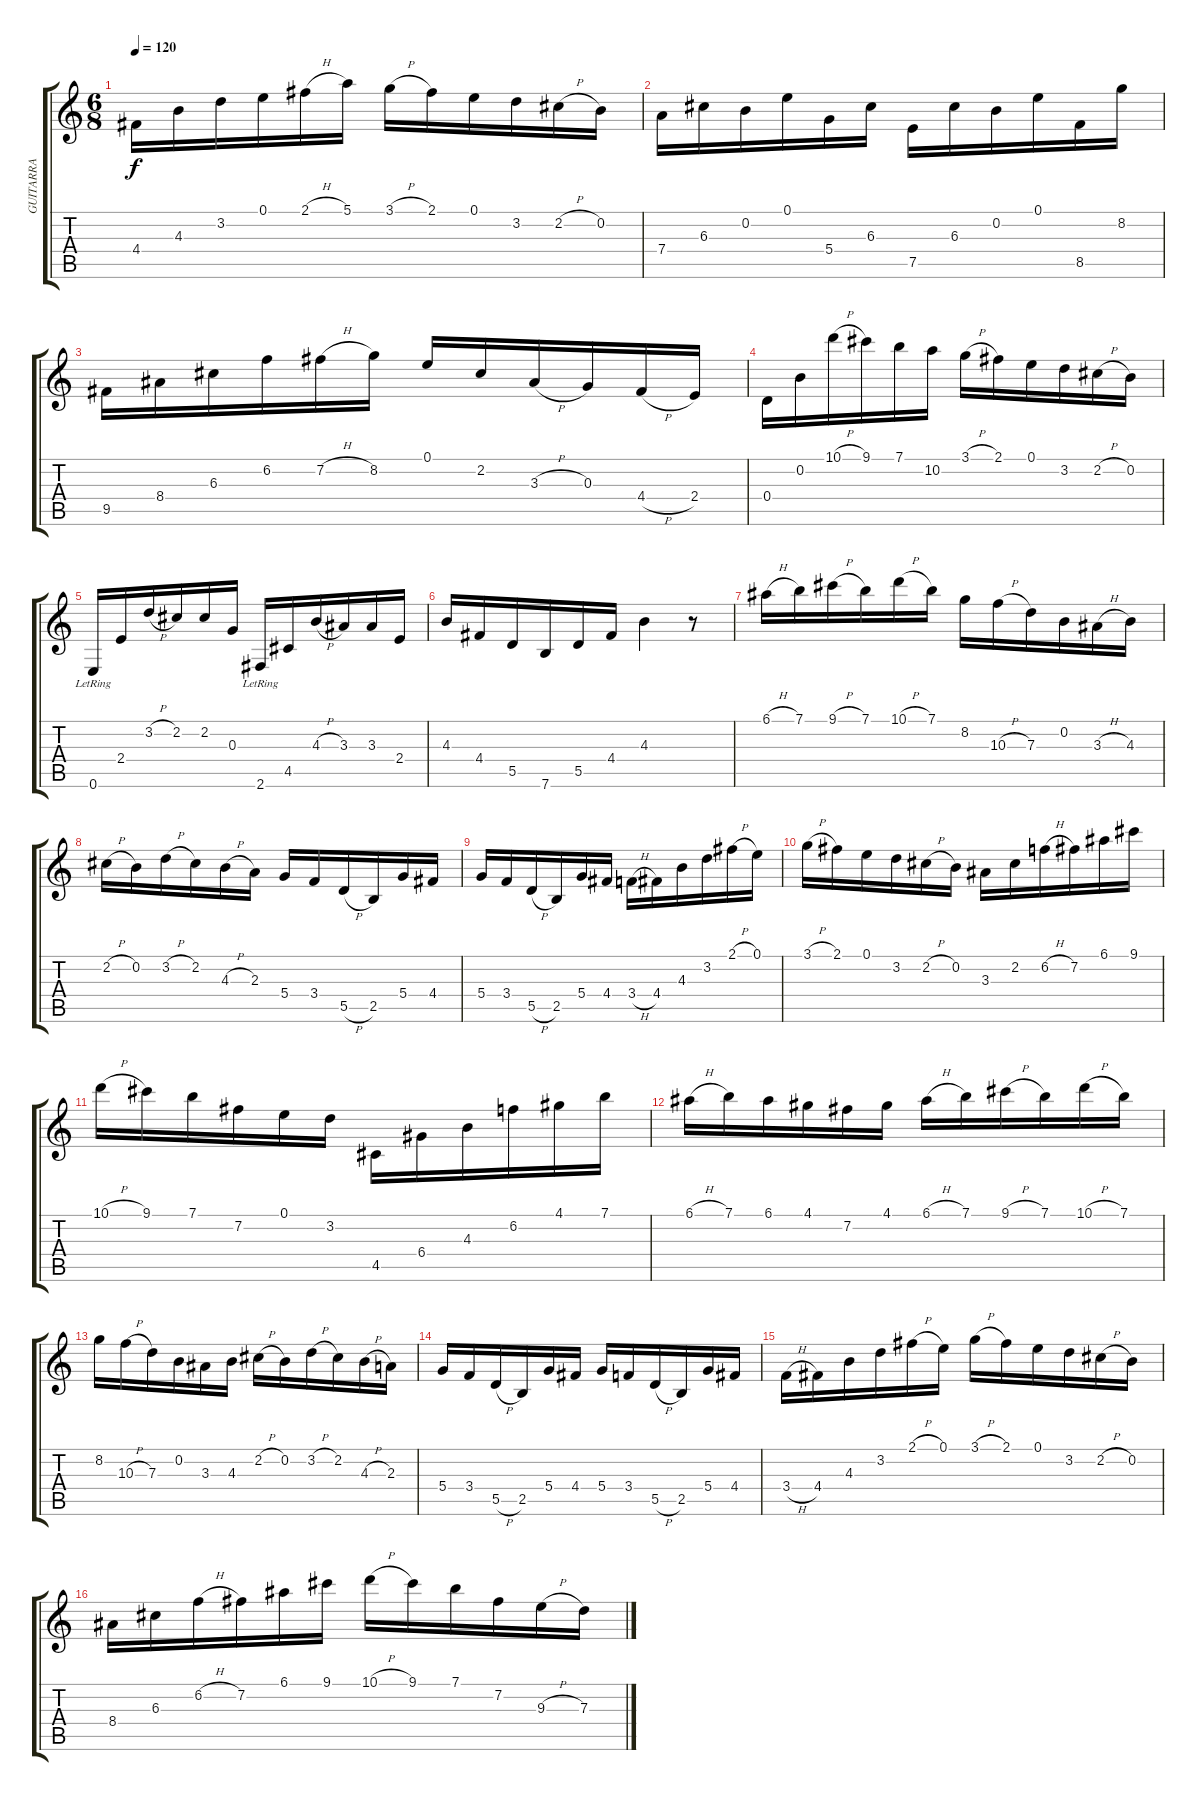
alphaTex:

\track ("GUITARRA" "GUITARRA") {instrument acousticguitarnylon}
\staff {score tabs}
\tuning (E4 B3 G3 D3 A2 E2) {hide}
\ts (6 8)
\tempo 120
\clef g2
\ks c
4.4.16{dy f} 4.3.16 3.2.16 0.1.16 2.1{h}.16 5.1.16 3.1{h}.16 2.1.16 0.1.16 3.2.16 2.2{h}.16 0.2.16 |
7.4.16 6.3.16 0.2.16 0.1.16 5.4.16 6.3.16 7.5.16 6.3.16 0.2.16 0.1.16 8.5.16 8.2.16 |
9.5.16 8.4.16 6.3.16 6.2.16 7.2{h}.16 8.2.16 0.1.16 2.2.16 3.3{h}.16 0.3.16 4.4{h}.16 2.4.16 |
0.4.16 0.2.16 10.1{h}.16 9.1.16 7.1.16 10.2.16 3.1{h}.16 2.1.16 0.1.16 3.2.16 2.2{h}.16 0.2.16 |
0.6{lr}.16 2.4.16 3.2{h}.16 2.2.16 2.2.16 0.3.16 2.6{lr}.16 4.5.16 4.3{h}.16 3.3.16 3.3.16 2.4.16 |
4.3.16 4.4.16 5.5.16 7.6.16 5.5.16 4.4.16 4.3.4 r.8 |
6.1{h}.16 7.1.16 9.1{h}.16 7.1.16 10.1{h}.16 7.1.16 8.2.16 10.3{h}.16 7.3.16 0.2.16 3.3{h}.16 4.3.16 |
2.2{h}.16 0.2.16 3.2{h}.16 2.2.16 4.3{h}.16 2.3.16 5.4.16 3.4.16 5.5{h}.16 2.5.16 5.4.16 4.4.16 |
5.4.16 3.4.16 5.5{h}.16 2.5.16 5.4.16 4.4.16 3.4{h}.16 4.4.16 4.3.16 3.2.16 2.1{h}.16 0.1.16 |
3.1{h}.16 2.1.16 0.1.16 3.2.16 2.2{h}.16 0.2.16 3.3.16 2.2.16 6.2{h}.16 7.2.16 6.1.16 9.1.16 |
10.1{h}.16 9.1.16 7.1.16 7.2.16 0.1.16 3.2.16 4.5.16 6.4.16 4.3.16 6.2.16 4.1.16 7.1.16 |
6.1{h}.16 7.1.16 6.1.16 4.1.16 7.2.16 4.1.16 6.1{h}.16 7.1.16 9.1{h}.16 7.1.16 10.1{h}.16 7.1.16 |
8.2.16 10.3{h}.16 7.3.16 0.2.16 3.3.16 4.3.16 2.2{h}.16 0.2.16 3.2{h}.16 2.2.16 4.3{h}.16 2.3.16 |
5.4.16 3.4.16 5.5{h}.16 2.5.16 5.4.16 4.4.16 5.4.16 3.4.16 5.5{h}.16 2.5.16 5.4.16 4.4.16 |
3.4{h}.16 4.4.16 4.3.16 3.2.16 2.1{h}.16 0.1.16 3.1{h}.16 2.1.16 0.1.16 3.2.16 2.2{h}.16 0.2.16 |
8.4.16 6.3.16 6.2{h}.16 7.2.16 6.1.16 9.1.16 10.1{h}.16 9.1.16 7.1.16 7.2.16 9.3{h}.16 7.3.16
